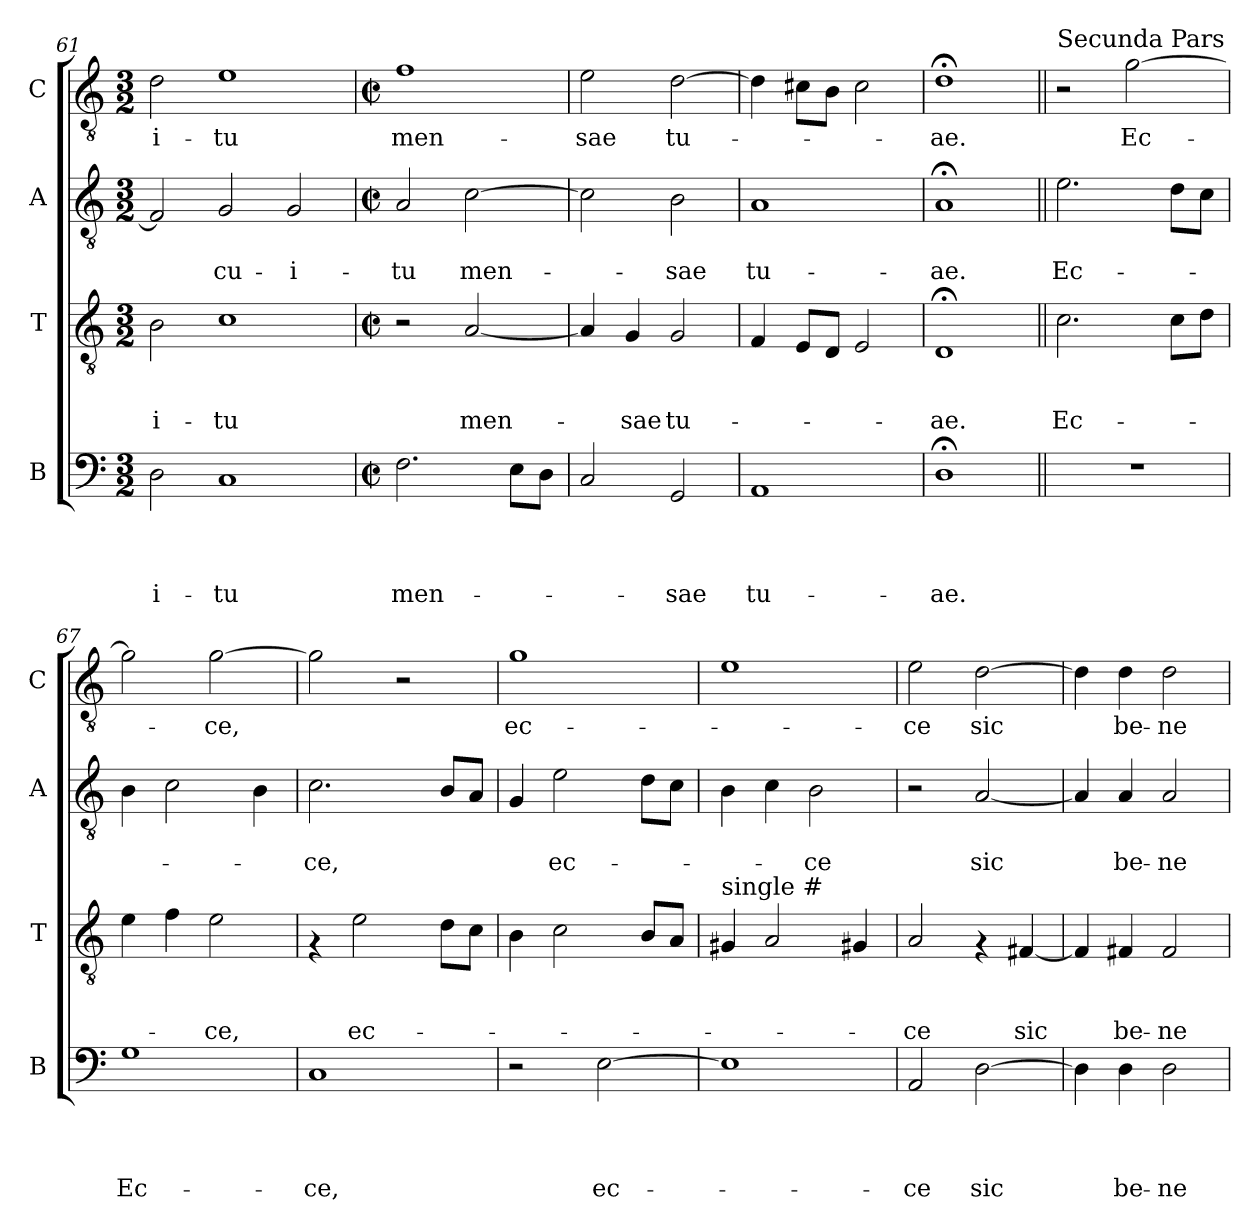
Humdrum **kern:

**kern	**text	**text	**text	**text	**kern	**text	**text	**text	**kern	**text	**text	**kern	**text
*part4	*part4	*part4	*part4	*part4	*part3	*part3	*part3	*part3	*part2	*part2	*part2	*part1	*part1
*staff4	*staff4	*staff4	*staff4	*staff4	*staff3	*staff3	*staff3	*staff3	*staff2	*staff2	*staff2	*staff1	*staff1
*I"B	*	*	*	*	*I"T	*	*	*	*I"A	*	*	*I"C	*
*I'B	*	*	*	*	*I'T	*	*	*	*I'A	*	*	*I'C	*
*clefF4	*	*	*	*	*clefGv2	*	*	*	*clefGv2	*	*	*clefGv2	*
*k[]	*	*	*	*	*k[]	*	*	*	*k[]	*	*	*k[]	*
*C:	*	*	*	*	*C:	*	*	*	*C:	*	*	*C:	*
*M3/2	*	*	*	*	*M3/2	*	*	*	*M3/2	*	*	*M3/2	*
=61	=61	=61	=61	=61	=61	=61	=61	=61	=61	=61	=61	=61	=61
!	!	!	!	!LO:LY:b	!	!	!	!LO:LY:b	!	!	!	!	!LO:LY:b
2D\	.	.	.	-i-	2B\	.	.	-i-	2F#/]	.	.	2d\	-i-
!	!	!	!	!LO:LY:b	!	!	!	!LO:LY:b	!	!	!LO:LY:b	!	!LO:LY:b
1C	.	.	.	-tu	1c	.	.	-tu	2G/	.	-cu-	1e	-tu
!	!	!	!	!	!	!	!	!	!	!	!LO:LY:b	!	!
.	.	.	.	.	.	.	.	.	2G/	.	-i-	.	.
=62!	=62!	=62!	=62!	=62!	=62!	=62!	=62!	=62!	=62!	=62!	=62!	=62!	=62!
*M2/2	*	*	*	*	*M2/2	*	*	*	*M2/2	*	*	*M2/2	*
*met(c|)	*	*	*	*	*met(c|)	*	*	*	*met(c|)	*	*	*met(c|)	*
!	!	!	!	!LO:LY:b	!	!	!	!	!	!	!LO:LY:b	!	!LO:LY:b
2.F\	.	.	.	men-	2r	.	.	.	2A/	.	-tu	1f	men-
!	!	!	!	!	!	!	!	!LO:LY:b	!	!	!LO:LY:b	!	!
.	.	.	.	.	[<2A/	.	.	men-	[>2c\	.	men-	.	.
8E\L	.	.	.	.	.	.	.	.	.	.	.	.	.
8D\J	.	.	.	.	.	.	.	.	.	.	.	.	.
=63	=63	=63	=63	=63	=63	=63	=63	=63	=63	=63	=63	=63	=63
!	!	!	!	!	!	!	!	!	!	!	!	!	!LO:LY:b
2C/	.	.	.	.	4A/]	.	.	.	2c\]	.	.	2e\	-sae
!	!	!	!	!	!	!	!	!LO:LY:b	!	!	!	!	!
.	.	.	.	.	4G/	.	.	-sae	.	.	.	.	.
!	!	!	!	!LO:LY:b	!	!	!	!LO:LY:b	!	!	!LO:LY:b	!	!LO:LY:b
2GG/	.	.	.	-sae	2G/	.	.	tu-	2B\	.	-sae	[>2d\	tu-
=64	=64	=64	=64	=64	=64	=64	=64	=64	=64	=64	=64	=64	=64
!	!	!	!	!LO:LY:b	!	!	!	!	!	!	!LO:LY:b	!	!
1AA	.	.	.	tu-	4F/	.	.	.	1A	.	tu-	4d\]	.
.	.	.	.	.	8E/L	.	.	.	.	.	.	8c#X\L	.
.	.	.	.	.	8D/J	.	.	.	.	.	.	8B\J	.
.	.	.	.	.	2E/	.	.	.	.	.	.	2c#\	.
!!LO:LB:g=z
=65	=65	=65	=65	=65	=65	=65	=65	=65	=65	=65	=65	=65	=65
!	!	!	!	!LO:LY:b	!	!	!	!LO:LY:b	!	!	!LO:LY:b	!	!LO:LY:b
1D;	.	.	.	-ae.	1D;	.	.	-ae.	1A;	.	-ae.	1d;	-ae.
=66||	=66||	=66||	=66||	=66||	=66||	=66||	=66||	=66||	=66||	=66||	=66||	=66||	=66||
!	!	!	!	!	!	!	!	!	!	!	!	!LO:TX:a:t=Secunda Pars	!
!	!	!	!	!	!	!	!	!LO:LY:b	!	!	!LO:LY:b	!	!
1r	.	.	.	.	2.c\	.	.	Ec-	2.e\	.	Ec-	2r	.
!	!	!	!	!	!	!	!	!	!	!	!	!	!LO:LY:b
.	.	.	.	.	.	.	.	.	.	.	.	[>2g\	Ec-
.	.	.	.	.	8c\L	.	.	.	8d\L	.	.	.	.
.	.	.	.	.	8d\J	.	.	.	8c\J	.	.	.	.
=67	=67	=67	=67	=67	=67	=67	=67	=67	=67	=67	=67	=67	=67
!	!	!	!	!LO:LY:b	!	!	!	!	!	!	!	!	!
1G	.	.	.	Ec-	4e\	.	.	.	4B\	.	.	2g\]	.
.	.	.	.	.	4f\	.	.	.	2c\	.	.	.	.
!	!	!	!	!	!	!	!	!LO:LY:b	!	!	!	!	!LO:LY:b
.	.	.	.	.	2e\	.	.	-ce,	.	.	.	[>2g\	-ce,
.	.	.	.	.	.	.	.	.	4B\	.	.	.	.
=68	=68	=68	=68	=68	=68	=68	=68	=68	=68	=68	=68	=68	=68
!	!	!	!	!LO:LY:b	!	!	!	!	!	!	!LO:LY:b	!	!
1C	.	.	.	-ce,	4rF	.	.	.	2.c\	.	-ce,	2g\]	.
!	!	!	!	!	!	!	!	!LO:LY:b	!	!	!	!	!
.	.	.	.	.	2e\	.	.	ec-	.	.	.	.	.
.	.	.	.	.	.	.	.	.	.	.	.	2r	.
.	.	.	.	.	8d\L	.	.	.	8B/L	.	.	.	.
.	.	.	.	.	8c\J	.	.	.	8A/J	.	.	.	.
=69	=69	=69	=69	=69	=69	=69	=69	=69	=69	=69	=69	=69	=69
!	!	!	!	!	!	!	!	!	!	!	!	!	!LO:LY:b
2r	.	.	.	.	4B\	.	.	.	4G/	.	.	1g	ec-
!	!	!	!	!	!	!	!	!	!	!	!LO:LY:b	!	!
.	.	.	.	.	2c\	.	.	.	2e\	.	ec-	.	.
!	!	!	!	!LO:LY:b	!	!	!	!	!	!	!	!	!
[>2E\	.	.	.	ec-	.	.	.	.	.	.	.	.	.
.	.	.	.	.	8B/L	.	.	.	8d\L	.	.	.	.
.	.	.	.	.	8A/J	.	.	.	8c\J	.	.	.	.
=70	=70	=70	=70	=70	=70	=70	=70	=70	=70	=70	=70	=70	=70
!	!	!	!	!	!LO:TX:a:t=single #	!	!	!	!	!	!	!	!
1E]	.	.	.	.	4G#/	.	.	.	4B\	.	.	1e	.
.	.	.	.	.	2A/	.	.	.	4c\	.	.	.	.
!	!	!	!	!	!	!	!	!	!	!	!LO:LY:b	!	!
.	.	.	.	.	.	.	.	.	2B\	.	-ce	.	.
.	.	.	.	.	4G#X/	.	.	.	.	.	.	.	.
=71	=71	=71	=71	=71	=71	=71	=71	=71	=71	=71	=71	=71	=71
!	!	!	!	!LO:LY:b	!	!	!	!LO:LY:b	!	!	!	!	!LO:LY:b
2AA/	.	.	.	-ce	2A/	.	.	-ce	2r	.	.	2e\	-ce
!	!	!	!	!LO:LY:b	!	!	!	!	!	!	!LO:LY:b	!	!LO:LY:b
[>2D\	.	.	.	sic	4rF	.	.	.	[<2A/	.	sic	[>2d\	sic
!	!	!	!	!	!	!	!	!LO:LY:b	!	!	!	!	!
.	.	.	.	.	[<4F#X/	.	.	sic	.	.	.	.	.
=72	=72	=72	=72	=72	=72	=72	=72	=72	=72	=72	=72	=72	=72
4D\]	.	.	.	.	4F#/]	.	.	.	4A/]	.	.	4d\]	.
!	!	!	!	!LO:LY:b	!	!	!	!LO:LY:b	!	!	!LO:LY:b	!	!LO:LY:b
4D\	.	.	.	be-	4F#X/	.	.	be-	4A/	.	be-	4d\	be-
!	!	!	!	!LO:LY:b	!	!	!	!LO:LY:b	!	!	!LO:LY:b	!	!LO:LY:b
2D\	.	.	.	-ne-	2F#/	.	.	-ne-	2A/	.	-ne-	2d\	-ne-
=	=	=	=	=	=	=	=	=	=	=	=	=	=
*-	*-	*-	*-	*-	*-	*-	*-	*-	*-	*-	*-	*-	*-
